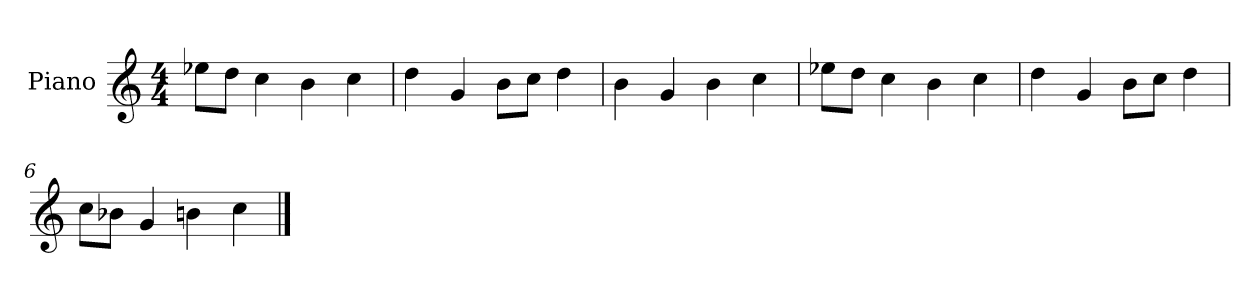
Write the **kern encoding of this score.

**kern
*part1
*staff1
*I"Piano
*I'P-no
*clefG2
*k[]
*M4/4
*MM90
=1
8ee-X\L
8dd\J
4cc\
4b\
4cc\
=2
4dd\
4g/
8b\L
8cc\J
4dd\
=3
4b\
4g/
4b\
4cc\
=4
8ee-X\L
8dd\J
4cc\
4b\
4cc\
=5
4dd\
4g/
8b\L
8cc\J
4dd\
=6
8cc\L
8b-X\J
4g/
4bn\
4cc\
==
*-
